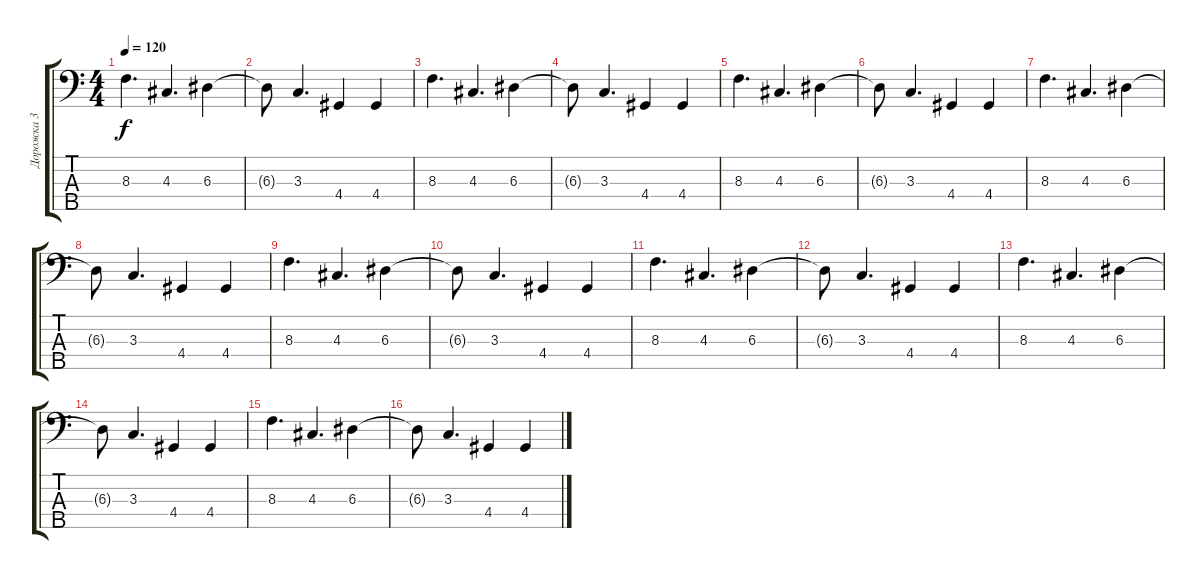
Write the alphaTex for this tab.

\track ("Дорожка 3" "Дорожка 3") {instrument electricbassfinger}
\staff {score tabs}
\tuning (G2 D2 A1 E1 B0) {hide}
\ts (4 4)
\tempo 120
\clef f4
\ks c
8.3.4{d dy f} 4.3.4{d} 6.3.4 |
6.3{t}.8 3.3.4{d} 4.4.4 4.4.4 |
8.3.4{d} 4.3.4{d} 6.3.4 |
6.3{t}.8 3.3.4{d} 4.4.4 4.4.4 |
8.3.4{d} 4.3.4{d} 6.3.4 |
6.3{t}.8 3.3.4{d} 4.4.4 4.4.4 |
8.3.4{d} 4.3.4{d} 6.3.4 |
6.3{t}.8 3.3.4{d} 4.4.4 4.4.4 |
8.3.4{d} 4.3.4{d} 6.3.4 |
6.3{t}.8 3.3.4{d} 4.4.4 4.4.4 |
8.3.4{d} 4.3.4{d} 6.3.4 |
6.3{t}.8 3.3.4{d} 4.4.4 4.4.4 |
8.3.4{d} 4.3.4{d} 6.3.4 |
6.3{t}.8 3.3.4{d} 4.4.4 4.4.4 |
8.3.4{d} 4.3.4{d} 6.3.4 |
6.3{t}.8 3.3.4{d} 4.4.4 4.4.4
